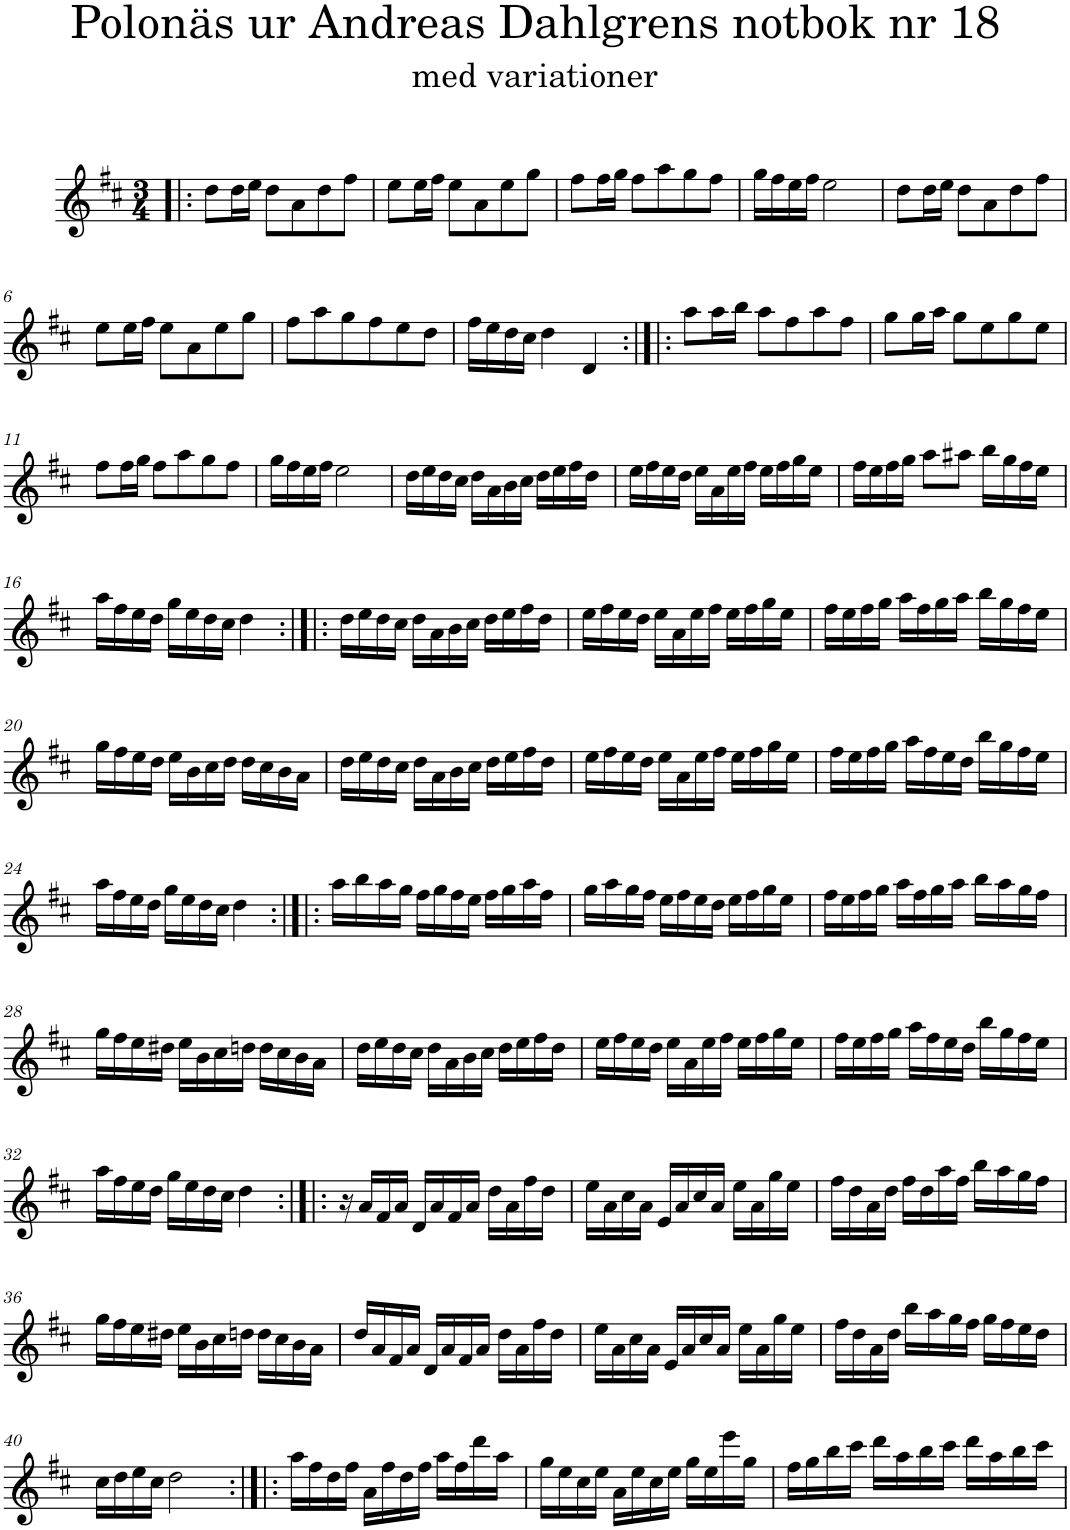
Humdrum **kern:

**kern
*part1
*staff1
*I"Piano
*I'Pno
*clefG2
*k[f#c#]
*D:
*M3/4
=1!|:
8dd\L
16dd\L
16ee\JJ
8dd\L
8a\
8dd\
8ff#\J
=2
8ee\L
16ee\L
16ff#\JJ
8ee\L
8a\
8ee\
8gg\J
=3
8ff#\L
16ff#\L
16gg\JJ
8ff#\L
8aa\
8gg\
8ff#\J
=4
16gg\LL
16ff#\
16ee\
16ff#\JJ
2ee\
=5
8dd\L
16dd\L
16ee\JJ
8dd\L
8a\
8dd\
8ff#\J
!!LO:LB:g=z
=6
8ee\L
16ee\L
16ff#\JJ
8ee\L
8a\
8ee\
8gg\J
=7
8ff#\L
8aa\
8gg\
8ff#\
8ee\
8dd\J
=8
16ff#\LL
16ee\
16dd\
16cc#\JJ
4dd\
4d/
=9:|!|:
8aa\L
16aa\L
16bb\JJ
8aa\L
8ff#\
8aa\
8ff#\J
=10
8gg\L
16gg\L
16aa\JJ
8gg\L
8ee\
8gg\
8ee\J
!!LO:LB:g=z
=11
8ff#\L
16ff#\L
16gg\JJ
8ff#\L
8aa\
8gg\
8ff#\J
=12
16gg\LL
16ff#\
16ee\
16ff#\JJ
2ee\
=13
16dd\LL
16ee\
16dd\
16cc#\JJ
16dd\LL
16a\
16b\
16cc#\JJ
16dd\LL
16ee\
16ff#\
16dd\JJ
=14
16ee\LL
16ff#\
16ee\
16dd\JJ
16ee\LL
16a\
16ee\
16ff#\JJ
16ee\LL
16ff#\
16gg\
16ee\JJ
=15
16ff#\LL
16ee\
16ff#\
16gg\JJ
8aa\L
8aa#X\J
16bb\LL
16gg\
16ff#\
16ee\JJ
!!LO:LB:g=z
=16
16aa\LL
16ff#\
16ee\
16dd\JJ
16gg\LL
16ee\
16dd\
16cc#\JJ
4dd\
=17:|!|:
16dd\LL
16ee\
16dd\
16cc#\JJ
16dd\LL
16a\
16b\
16cc#\JJ
16dd\LL
16ee\
16ff#\
16dd\JJ
=18
16ee\LL
16ff#\
16ee\
16dd\JJ
16ee\LL
16a\
16ee\
16ff#\JJ
16ee\LL
16ff#\
16gg\
16ee\JJ
=19
16ff#\LL
16ee\
16ff#\
16gg\JJ
16aa\LL
16ff#\
16gg\
16aa\JJ
16bb\LL
16gg\
16ff#\
16ee\JJ
!!LO:LB:g=z
=20
16gg\LL
16ff#\
16ee\
16dd\JJ
16ee\LL
16b\
16cc#\
16dd\JJ
16dd\LL
16cc#\
16b\
16a\JJ
=21
16dd\LL
16ee\
16dd\
16cc#\JJ
16dd\LL
16a\
16b\
16cc#\JJ
16dd\LL
16ee\
16ff#\
16dd\JJ
=22
16ee\LL
16ff#\
16ee\
16dd\JJ
16ee\LL
16a\
16ee\
16ff#\JJ
16ee\LL
16ff#\
16gg\
16ee\JJ
=23
16ff#\LL
16ee\
16ff#\
16gg\JJ
16aa\LL
16ff#\
16ee\
16dd\JJ
16bb\LL
16gg\
16ff#\
16ee\JJ
!!LO:LB:g=z
=24
16aa\LL
16ff#\
16ee\
16dd\JJ
16gg\LL
16ee\
16dd\
16cc#\JJ
4dd\
=25:|!|:
16aa\LL
16bb\
16aa\
16gg\JJ
16ff#\LL
16gg\
16ff#\
16ee\JJ
16ff#\LL
16gg\
16aa\
16ff#\JJ
=26
16gg\LL
16aa\
16gg\
16ff#\JJ
16ee\LL
16ff#\
16ee\
16dd\JJ
16ee\LL
16ff#\
16gg\
16ee\JJ
=27
16ff#\LL
16ee\
16ff#\
16gg\JJ
16aa\LL
16ff#\
16gg\
16aa\JJ
16bb\LL
16aa\
16gg\
16ff#\JJ
!!LO:LB:g=z
=28
16gg\LL
16ff#\
16ee\
16dd#X\JJ
16ee\LL
16b\
16cc#\
16ddn\JJ
16dd\LL
16cc#\
16b\
16a\JJ
=29
16dd\LL
16ee\
16dd\
16cc#\JJ
16dd\LL
16a\
16b\
16cc#\JJ
16dd\LL
16ee\
16ff#\
16dd\JJ
=30
16ee\LL
16ff#\
16ee\
16dd\JJ
16ee\LL
16a\
16ee\
16ff#\JJ
16ee\LL
16ff#\
16gg\
16ee\JJ
=31
16ff#\LL
16ee\
16ff#\
16gg\JJ
16aa\LL
16ff#\
16ee\
16dd\JJ
16bb\LL
16gg\
16ff#\
16ee\JJ
!!LO:LB:g=z
=32
16aa\LL
16ff#\
16ee\
16dd\JJ
16gg\LL
16ee\
16dd\
16cc#\JJ
4dd\
=33:|!|:
16r
16a/LL
16f#/
16a/JJ
16d/LL
16a/
16f#/
16a/JJ
16dd\LL
16a\
16ff#\
16dd\JJ
=34
16ee\LL
16a\
16cc#\
16a\JJ
16e/LL
16a/
16cc#/
16a/JJ
16ee\LL
16a\
16gg\
16ee\JJ
=35
16ff#\LL
16dd\
16a\
16dd\JJ
16ff#\LL
16dd\
16aa\
16ff#\JJ
16bb\LL
16aa\
16gg\
16ff#\JJ
!!LO:LB:g=z
=36
16gg\LL
16ff#\
16ee\
16dd#X\JJ
16ee\LL
16b\
16cc#\
16ddn\JJ
16dd\LL
16cc#\
16b\
16a\JJ
=37
16dd/LL
16a/
16f#/
16a/JJ
16d/LL
16a/
16f#/
16a/JJ
16dd\LL
16a\
16ff#\
16dd\JJ
=38
16ee\LL
16a\
16cc#\
16a\JJ
16e/LL
16a/
16cc#/
16a/JJ
16ee\LL
16a\
16gg\
16ee\JJ
=39
16ff#\LL
16dd\
16a\
16dd\JJ
16bb\LL
16aa\
16gg\
16ff#\JJ
16gg\LL
16ff#\
16ee\
16dd\JJ
!!LO:LB:g=z
=40
16cc#\LL
16dd\
16ee\
16cc#\JJ
2dd\
=41:|!|:
16aa\LL
16ff#\
16dd\
16ff#\JJ
16a\LL
16ff#\
16dd\
16ff#\JJ
16aa\LL
16ff#\
16ddd\
16aa\JJ
=42
16gg\LL
16ee\
16cc#\
16ee\JJ
16a\LL
16ee\
16cc#\
16ee\JJ
16gg\LL
16ee\
16eee\
16gg\JJ
=43
16ff#\LL
16gg\
16bb\
16ccc#\JJ
16ddd\LL
16aa\
16bb\
16ccc#\JJ
16ddd\LL
16aa\
16bb\
16ccc#\JJ
=
*-
